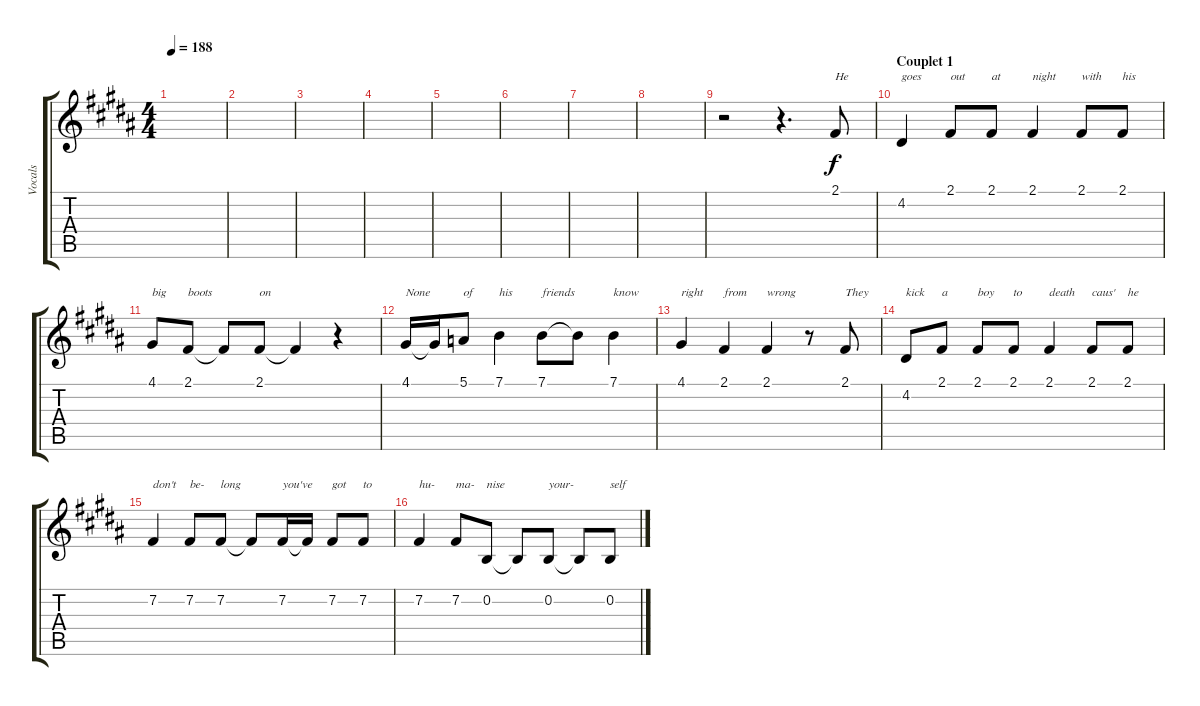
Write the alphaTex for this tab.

\track ("Vocals" "Vocals") {instrument clarinet}
\staff {score tabs}
\tuning (E4 B3 G3 D3 A2 E2) {hide}
\ts (4 4)
\tempo 188
\clef g2
\ks b
|
|
|
|
|
|
|
|
r.2 r.4{d} 2.1.8{txt "He"} |
\section ("" "Couplet 1")
4.2.4{txt "goes"} 2.1.8{txt "out"} 2.1.8{txt "at"} 2.1.4{txt "night"} 2.1.8{txt "with"} 2.1.8{txt "his"} |
4.1.8{txt "big"} 2.1.8{txt "boots"} 2.1{t}.8 2.1.8{txt "on"} 2.1{t}.4 r.4 |
4.1.16{txt "None"} 4.1{t}.16 5.1.8{txt "of"} 7.1.4{txt "his"} 7.1.8{txt "friends"} 7.1{t}.8 7.1.4{txt "know"} |
4.1.4{txt "right"} 2.1.4{txt "from"} 2.1.4{txt "wrong"} r.8 2.1.8{txt "They"} |
4.2.8{txt "kick"} 2.1.8{txt "a"} 2.1.8{txt "boy"} 2.1.8{txt "to"} 2.1.4{txt "death"} 2.1.8{txt "caus'"} 2.1.8{txt "he"} |
7.2.4{txt "don't"} 7.2.8{txt "be-"} 7.2.8{txt "long"} 7.2{t}.8 7.2.16{txt "you've"} 7.2{t}.16 7.2.8{txt "got"} 7.2.8{txt "to"} |
7.2.4{txt "hu-"} 7.2.8{txt "ma-"} 0.2.8{txt "nise"} 0.2{t}.8 0.2.8{txt "your-"} 0.2{t}.8 0.2.8{txt "self"}
